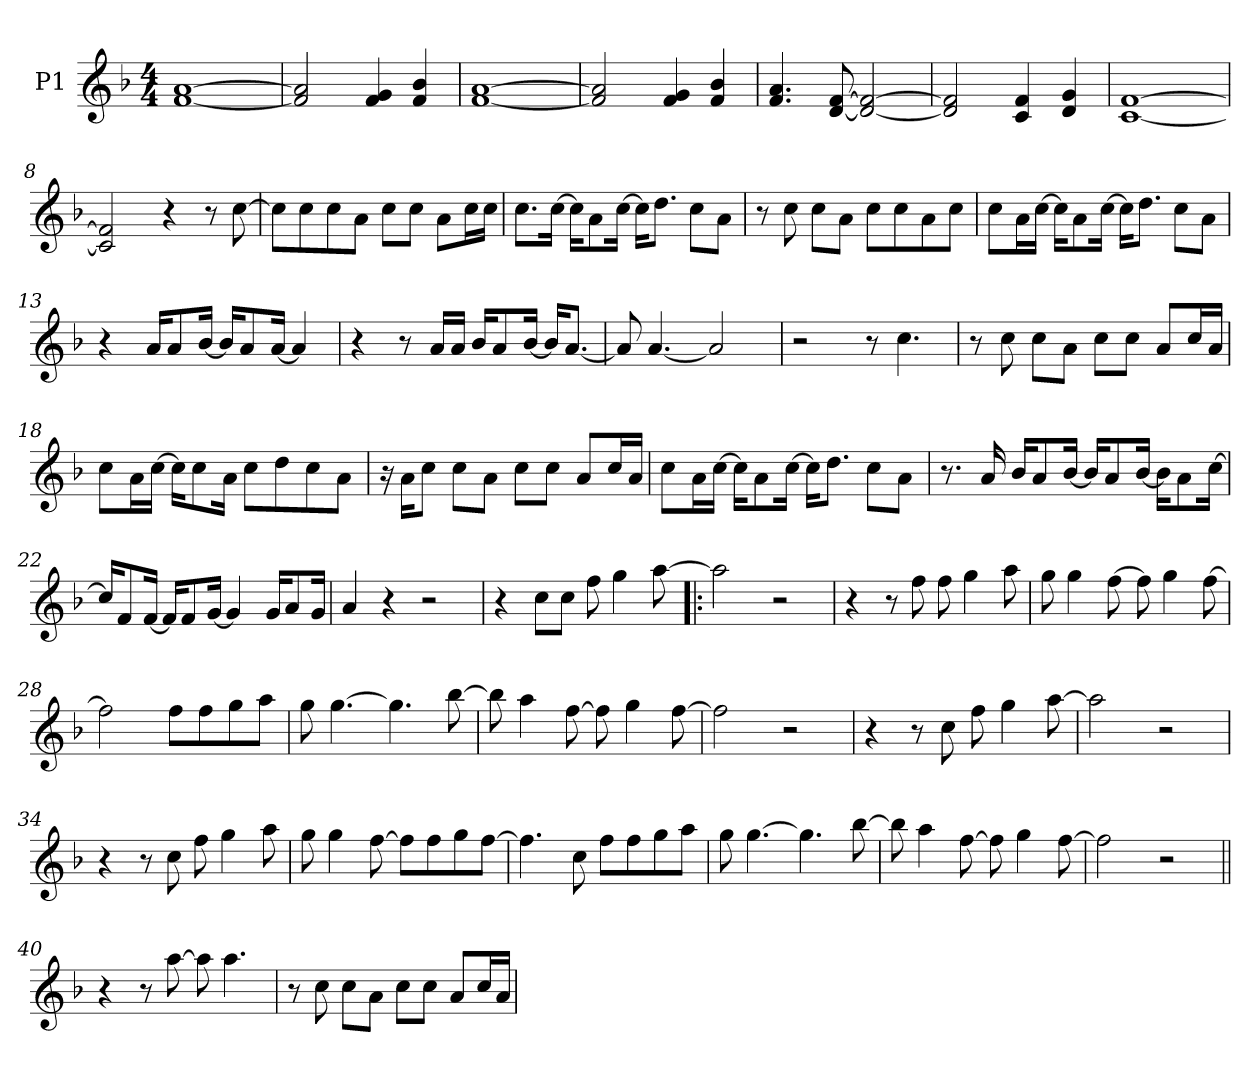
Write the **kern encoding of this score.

**kern
*part1
*staff1
*I"P1
*clefG2
*k[b-]
*F:
*M4/4
*MM110
=1
[<1f [>1a
=2
2f/] 2a/]
4f/ 4g/
4f/ 4b-/
=3
[<1f [>1a
=4
2f/] 2a/]
4f/ 4g/
4f/ 4b-/
=5
4.f/ 4.a/
[<8d/ [>8f/
2d/_ 2f/_
=6
2d/] 2f/]
4c/ 4f/
4d/ 4g/
=7
[<1c [>1f
!!LO:LB:g=z
=8
2c/] 2f/]
4r
8r
[>8cc\
=9
8cc\L]
8cc\
8cc\
8a\J
8cc\L
8cc\J
8a\L
16cc\L
16cc\JJ
=10
8.cc\L
[>16cc\Jk
16cc\KL]
8a\
[>16cc\Jk
16cc\KL]
8.dd\J
8cc\L
8a\J
=11
8r
8cc\
8cc\L
8a\J
8cc\L
8cc\
8a\
8cc\J
!!LO:LB:g=z
=12
8cc\L
16a\L
[>16cc\JJ
16cc\KL]
8a\
[>16cc\Jk
16cc\KL]
8.dd\J
8cc\L
8a\J
=13
4r
16a/KL
8a/
[<16b-/Jk
16b-/KL]
8a/
[<16a/Jk
4a/]
=14
4r
8r
16a/LL
16a/JJ
16b-/KL
8a/
[<16b-/Jk
16b-/KL]
[<8.a/J
=15
8a/]
[<4.a/
2a/]
!!LO:LB:g=z
=16
2r
8r
4.cc\
=17
8r
8cc\
8cc\L
8a\J
8cc\L
8cc\J
8a/L
16cc/L
16a/JJ
=18
8cc\L
16a\L
[>16cc\JJ
16cc\KL]
8cc\
16a\Jk
8cc\L
8dd\
8cc\
8a\J
=19
16r
16a\KL
8cc\J
8cc\L
8a\J
8cc\L
8cc\J
8a/L
16cc/L
16a/JJ
!!LO:LB:g=z
=20
8cc\L
16a\L
[>16cc\JJ
16cc\KL]
8a\
[>16cc\Jk
16cc\KL]
8.dd\J
8cc\L
8a\J
=21
8.r
16a/
16b-/KL
8a/
[<16b-/Jk
16b-/KL]
8a/
[<16b-/Jk
16b-\KL]
8a\
[>16cc\Jk
=22
16cc/KL]
8f/
[<16f/Jk
16f/KL]
8f/
[<16g/Jk
4g/]
16g/KL
8a/
16g/Jk
=23
4a/
4r
2r
!!LO:LB:g=z
=24
4r
8cc\L
8cc\J
8ff\
4gg\
[>8aa\
=25!|:
2aa\]
2r
=26
4r
8r
8ff\
8ff\
4gg\
8aa\
=27
8gg\
4gg\
[>8ff\
8ff\]
4gg\
[>8ff\
=28
2ff\]
8ff\L
8ff\
8gg\
8aa\J
!!LO:LB:g=z
=29
8gg\
[>4.gg\
4.gg\]
[>8bb-\
=30
8bb-\]
4aa\
[>8ff\
8ff\]
4gg\
[>8ff\
=31
2ff\]
2r
=32
4r
8r
8cc\
8ff\
4gg\
[>8aa\
=33
2aa\]
2r
=34
4r
8r
8cc\
8ff\
4gg\
8aa\
!!LO:LB:g=z
=35
8gg\
4gg\
[>8ff\
8ff\L]
8ff\
8gg\
[>8ff\J
=36
4.ff\]
8cc\
8ff\L
8ff\
8gg\
8aa\J
=37
8gg\
[>4.gg\
4.gg\]
[>8bb-\
=38
8bb-\]
4aa\
[>8ff\
8ff\]
4gg\
[>8ff\
=39
2ff\]
2r
!!LO:LB:g=z
=40||
4r
8r
[>8aa\
8aa\]
4.aa\
=41
8r
8cc\
8cc\L
8a\J
8cc\L
8cc\J
8a/L
16cc/L
16a/JJ
=
*-
